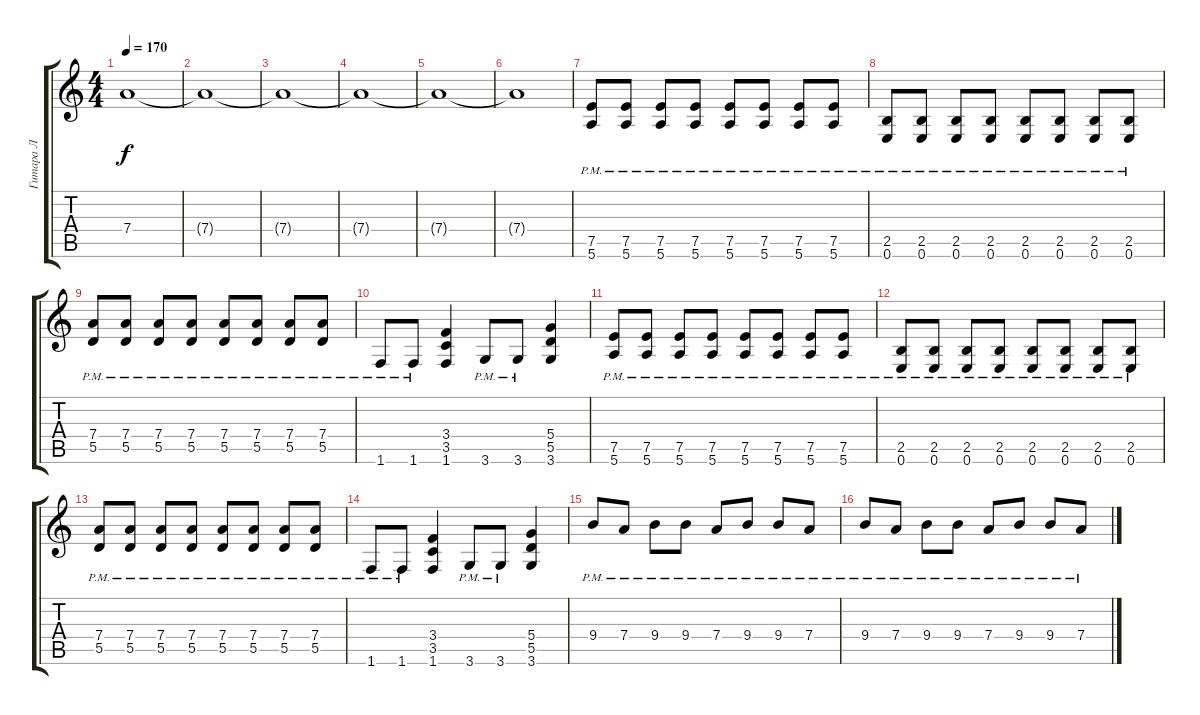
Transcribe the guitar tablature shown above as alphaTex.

\track ("Гитара Л" "Гитара Л") {instrument distortionguitar}
\staff {score tabs}
\tuning (E4 B3 G3 D3 A2 E2) {hide}
\ts (4 4)
\tempo 170
\clef g2
\ks c
7.4{t}.1{dy f volume 0} |
7.4{t}.1 |
7.4{t}.1 |
7.4{t}.1 |
7.4{t}.1 |
7.4{t}.1 |
(7.5{pm} 5.6{pm}).8{volume 13} (7.5{pm} 5.6{pm}).8 (7.5{pm} 5.6{pm}).8 (7.5{pm} 5.6{pm}).8 (7.5{pm} 5.6{pm}).8 (7.5{pm} 5.6{pm}).8 (7.5{pm} 5.6{pm}).8 (7.5{pm} 5.6{pm}).8 |
(2.5{pm} 0.6{pm}).8 (2.5{pm} 0.6{pm}).8 (2.5{pm} 0.6{pm}).8 (2.5{pm} 0.6{pm}).8 (2.5{pm} 0.6{pm}).8 (2.5{pm} 0.6{pm}).8 (2.5{pm} 0.6{pm}).8 (2.5{pm} 0.6{pm}).8 |
(7.4{pm} 5.5{pm}).8 (7.4{pm} 5.5{pm}).8 (7.4{pm} 5.5{pm}).8 (7.4{pm} 5.5{pm}).8 (7.4{pm} 5.5{pm}).8 (7.4{pm} 5.5{pm}).8 (7.4{pm} 5.5{pm}).8 (7.4{pm} 5.5{pm}).8 |
1.6{pm}.8 1.6{pm}.8 (3.4 3.5 1.6).4 3.6{pm}.8 3.6{pm}.8 (5.4 5.5 3.6).4 |
(7.5{pm} 5.6{pm}).8 (7.5{pm} 5.6{pm}).8 (7.5{pm} 5.6{pm}).8 (7.5{pm} 5.6{pm}).8 (7.5{pm} 5.6{pm}).8 (7.5{pm} 5.6{pm}).8 (7.5{pm} 5.6{pm}).8 (7.5{pm} 5.6{pm}).8 |
(2.5{pm} 0.6{pm}).8 (2.5{pm} 0.6{pm}).8 (2.5{pm} 0.6{pm}).8 (2.5{pm} 0.6{pm}).8 (2.5{pm} 0.6{pm}).8 (2.5{pm} 0.6{pm}).8 (2.5{pm} 0.6{pm}).8 (2.5{pm} 0.6{pm}).8 |
(7.4{pm} 5.5{pm}).8 (7.4{pm} 5.5{pm}).8 (7.4{pm} 5.5{pm}).8 (7.4{pm} 5.5{pm}).8 (7.4{pm} 5.5{pm}).8 (7.4{pm} 5.5{pm}).8 (7.4{pm} 5.5{pm}).8 (7.4{pm} 5.5{pm}).8 |
1.6{pm}.8 1.6{pm}.8 (3.4 3.5 1.6).4 3.6{pm}.8 3.6{pm}.8 (5.4 5.5 3.6).4 |
9.4{pm}.8 7.4{pm}.8 9.4{pm}.8 9.4{pm}.8 7.4{pm}.8 9.4{pm}.8 9.4{pm}.8 7.4{pm}.8 |
9.4{pm}.8 7.4{pm}.8 9.4{pm}.8 9.4{pm}.8 7.4{pm}.8 9.4{pm}.8 9.4{pm}.8 7.4{pm}.8
